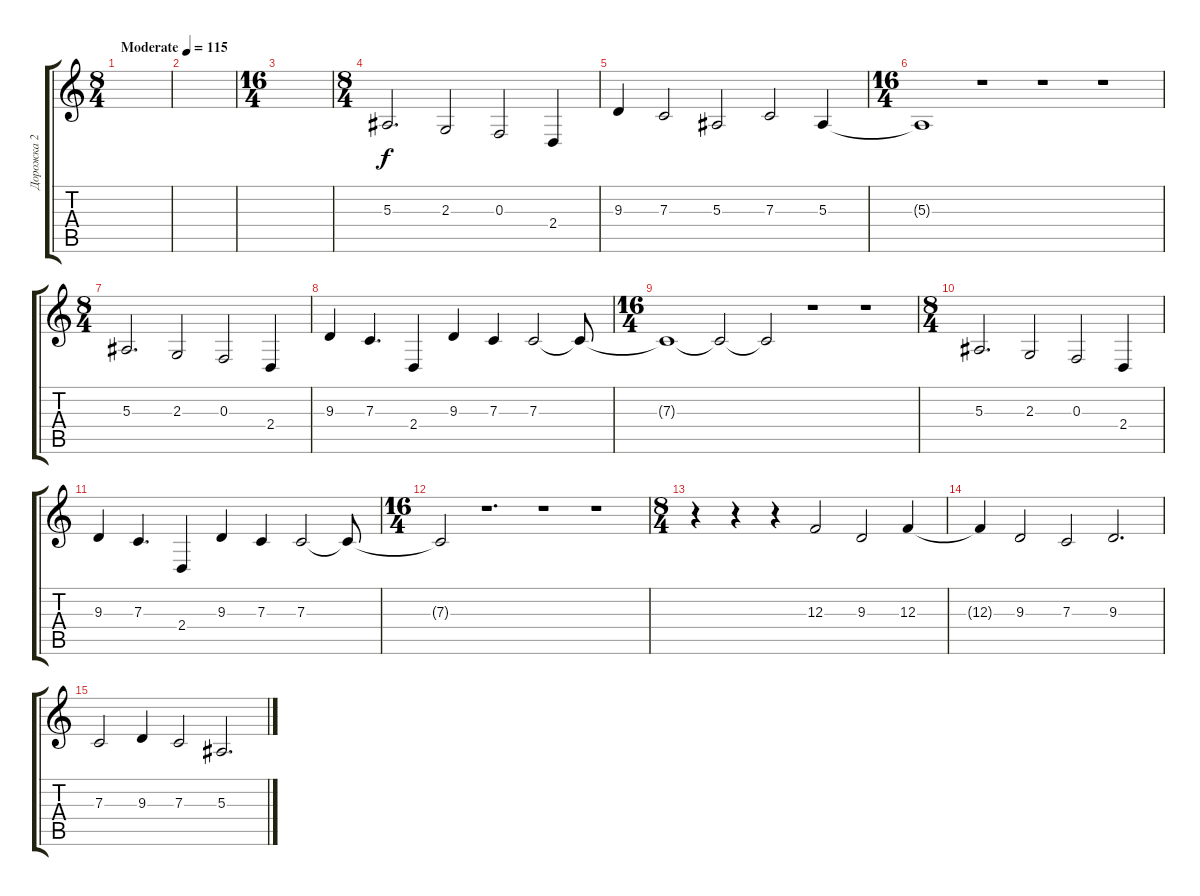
\track ("Дорожка 2" "Дорожка 2") {instrument lead2sawtooth}
\staff {score tabs}
\tuning (D4 A3 F3 C3 G2 D2) {hide}
\ts (8 4)
\tempo (115 "Moderate")
\clef g2
\ks c
|
|
\ts (16 4)
|
\ts (8 4)
5.3.2{d} 2.3.2 0.3.2 2.4.4 |
9.3.4 7.3.2 5.3.2 7.3.2 5.3.4 |
\ts (16 4)
5.3{t}.1 r.1 r.1 r.1 |
\ts (8 4)
5.3.2{d} 2.3.2 0.3.2 2.4.4 |
9.3.4 7.3.4{d} 2.4.4 9.3.4 7.3.4 7.3.2 7.3{t}.8 |
\ts (16 4)
7.3{t}.1 7.3{t}.2 7.3{t}.2 r.1 r.1 |
\ts (8 4)
5.3.2{d} 2.3.2 0.3.2 2.4.4 |
9.3.4 7.3.4{d} 2.4.4 9.3.4 7.3.4 7.3.2 7.3{t}.8 |
\ts (16 4)
7.3{t}.2 r.1{d} r.1 r.1 |
\ts (8 4)
r.4 r.4 r.4 12.3.2 9.3.2 12.3.4 |
12.3{t}.4 9.3.2 7.3.2 9.3.2{d} |
7.3.2 9.3.4 7.3.2 5.3.2{d}
